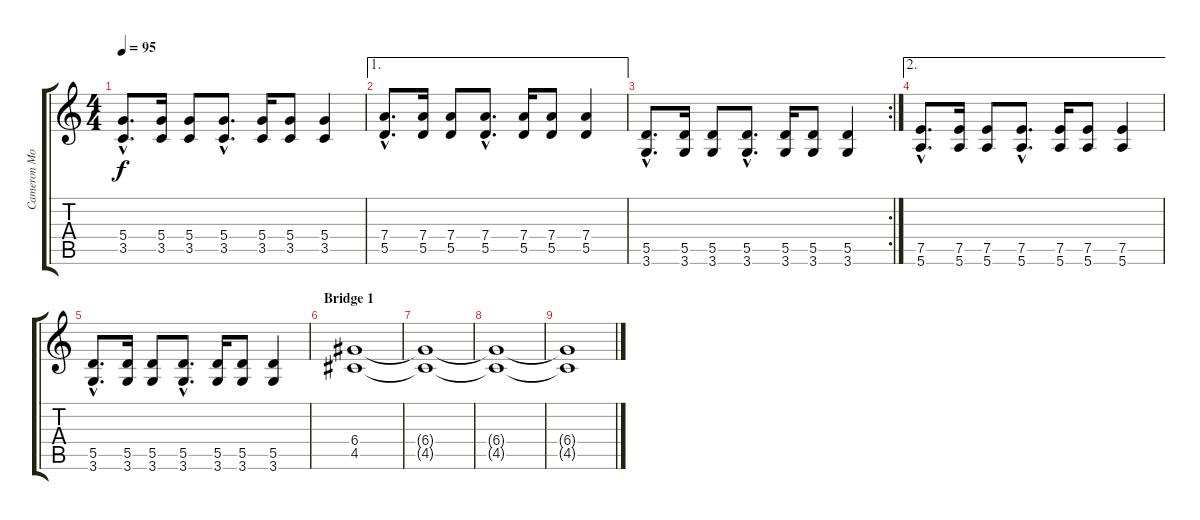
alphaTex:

\track ("Cameron Morrison" "Cameron Mo") {instrument distortionguitar}
\staff {score tabs}
\tuning (E4 B3 G3 D3 A2 E2) {hide}
\ts (4 4)
\tempo 95
\clef g2
\ks c
(5.4{hac} 3.5{hac}).8{d dy f} (5.4 3.5).16 (5.4 3.5).8 (5.4{hac} 3.5{hac}).8{d} (5.4 3.5).16 (5.4 3.5).8 (5.4 3.5).4 |
\ae 1
(7.4{hac} 5.5{hac}).8{d} (7.4 5.5).16 (7.4 5.5).8 (7.4{hac} 5.5{hac}).8{d} (7.4 5.5).16 (7.4 5.5).8 (7.4 5.5).4 |
\rc 2
(5.5{hac} 3.6{hac}).8{d} (5.5 3.6).16 (5.5 3.6).8 (5.5{hac} 3.6{hac}).8{d} (5.5 3.6).16 (5.5 3.6).8 (5.5 3.6).4 |
\ae 2
(7.5{hac} 5.6{hac}).8{d} (7.5 5.6).16 (7.5 5.6).8 (7.5{hac} 5.6{hac}).8{d} (7.5 5.6).16 (7.5 5.6).8 (7.5 5.6).4 |
(5.5{hac} 3.6{hac}).8{d} (5.5 3.6).16 (5.5 3.6).8 (5.5{hac} 3.6{hac}).8{d} (5.5 3.6).16 (5.5 3.6).8 (5.5 3.6).4 |
\section ("" "Bridge 1")
(6.4 4.5).1{volume 7} |
(6.4{t} 4.5{t}).1 |
(6.4{t} 4.5{t}).1{volume 0} |
(6.4{t} 4.5{t}).1
